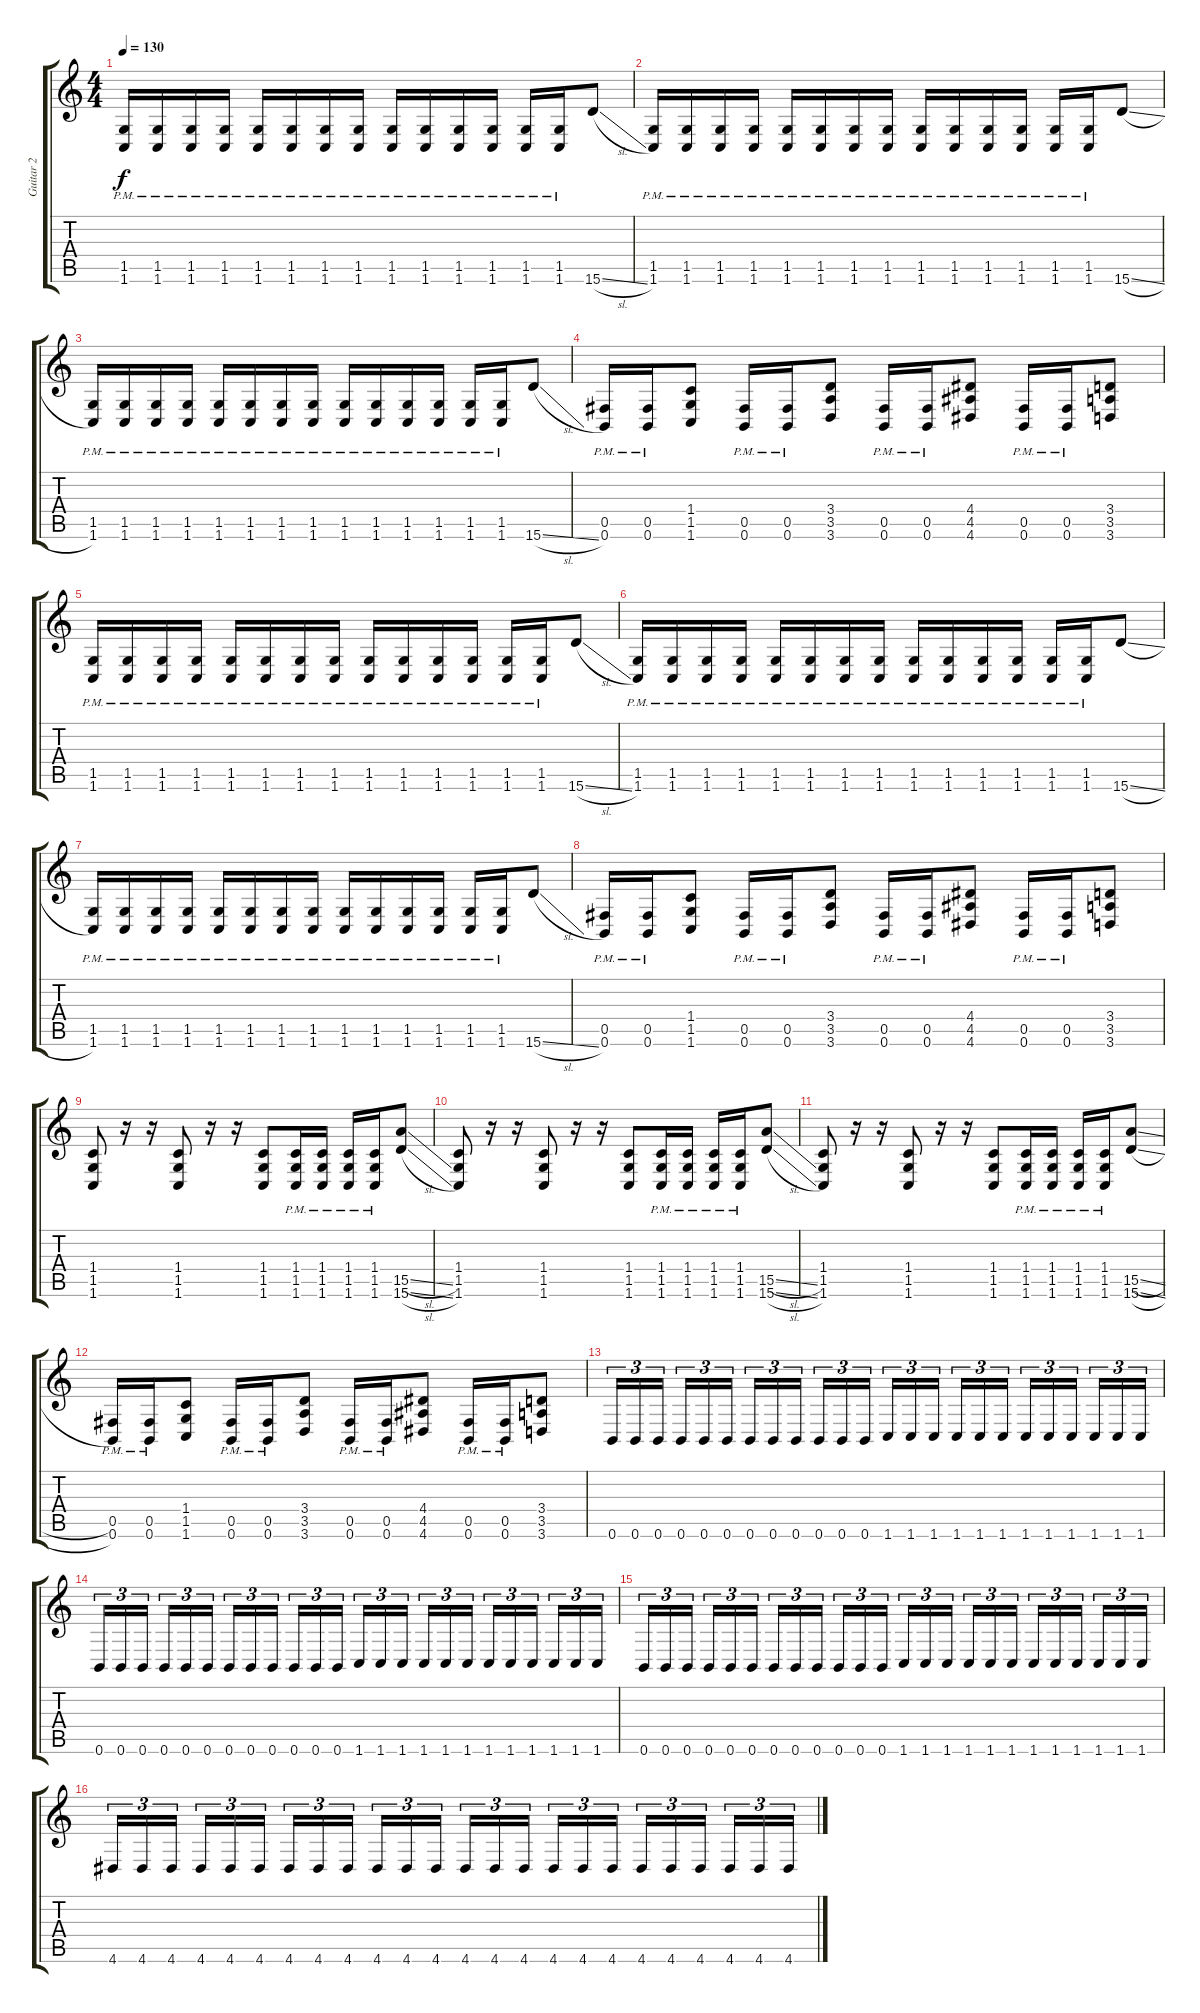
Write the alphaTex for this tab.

\track ("Guitar 2" "Guitar 2") {instrument overdrivenguitar}
\staff {score tabs}
\tuning (Db4 Ab3 E3 B2 Gb2 B1) {hide}
\ts (4 4)
\tempo 130
\clef g2
\ks c
(1.5{pm} 1.6{pm}).16{dy f} (1.5{pm} 1.6{pm}).16 (1.5{pm} 1.6{pm}).16 (1.5{pm} 1.6{pm}).16 (1.5{pm} 1.6{pm}).16 (1.5{pm} 1.6{pm}).16 (1.5{pm} 1.6{pm}).16 (1.5{pm} 1.6{pm}).16 (1.5{pm} 1.6{pm}).16 (1.5{pm} 1.6{pm}).16 (1.5{pm} 1.6{pm}).16 (1.5{pm} 1.6{pm}).16 (1.5{pm} 1.6{pm}).16 (1.5{pm} 1.6{pm}).16 15.6{sl}.8 |
(1.5{pm} 1.6{pm}).16 (1.5{pm} 1.6{pm}).16 (1.5{pm} 1.6{pm}).16 (1.5{pm} 1.6{pm}).16 (1.5{pm} 1.6{pm}).16 (1.5{pm} 1.6{pm}).16 (1.5{pm} 1.6{pm}).16 (1.5{pm} 1.6{pm}).16 (1.5{pm} 1.6{pm}).16 (1.5{pm} 1.6{pm}).16 (1.5{pm} 1.6{pm}).16 (1.5{pm} 1.6{pm}).16 (1.5{pm} 1.6{pm}).16 (1.5{pm} 1.6{pm}).16 15.6{sl}.8 |
(1.5{pm} 1.6{pm}).16 (1.5{pm} 1.6{pm}).16 (1.5{pm} 1.6{pm}).16 (1.5{pm} 1.6{pm}).16 (1.5{pm} 1.6{pm}).16 (1.5{pm} 1.6{pm}).16 (1.5{pm} 1.6{pm}).16 (1.5{pm} 1.6{pm}).16 (1.5{pm} 1.6{pm}).16 (1.5{pm} 1.6{pm}).16 (1.5{pm} 1.6{pm}).16 (1.5{pm} 1.6{pm}).16 (1.5{pm} 1.6{pm}).16 (1.5{pm} 1.6{pm}).16 15.6{sl}.8 |
(0.5{pm} 0.6{pm}).16 (0.5{pm} 0.6{pm}).16 (1.4 1.5 1.6).8 (0.5{pm} 0.6{pm}).16 (0.5{pm} 0.6{pm}).16 (3.4 3.5 3.6).8 (0.5{pm} 0.6{pm}).16 (0.5{pm} 0.6{pm}).16 (4.4 4.5 4.6).8 (0.5{pm} 0.6{pm}).16 (0.5{pm} 0.6{pm}).16 (3.4 3.5 3.6).8 |
(1.5{pm} 1.6{pm}).16 (1.5{pm} 1.6{pm}).16 (1.5{pm} 1.6{pm}).16 (1.5{pm} 1.6{pm}).16 (1.5{pm} 1.6{pm}).16 (1.5{pm} 1.6{pm}).16 (1.5{pm} 1.6{pm}).16 (1.5{pm} 1.6{pm}).16 (1.5{pm} 1.6{pm}).16 (1.5{pm} 1.6{pm}).16 (1.5{pm} 1.6{pm}).16 (1.5{pm} 1.6{pm}).16 (1.5{pm} 1.6{pm}).16 (1.5{pm} 1.6{pm}).16 15.6{sl}.8 |
(1.5{pm} 1.6{pm}).16 (1.5{pm} 1.6{pm}).16 (1.5{pm} 1.6{pm}).16 (1.5{pm} 1.6{pm}).16 (1.5{pm} 1.6{pm}).16 (1.5{pm} 1.6{pm}).16 (1.5{pm} 1.6{pm}).16 (1.5{pm} 1.6{pm}).16 (1.5{pm} 1.6{pm}).16 (1.5{pm} 1.6{pm}).16 (1.5{pm} 1.6{pm}).16 (1.5{pm} 1.6{pm}).16 (1.5{pm} 1.6{pm}).16 (1.5{pm} 1.6{pm}).16 15.6{sl}.8 |
(1.5{pm} 1.6{pm}).16 (1.5{pm} 1.6{pm}).16 (1.5{pm} 1.6{pm}).16 (1.5{pm} 1.6{pm}).16 (1.5{pm} 1.6{pm}).16 (1.5{pm} 1.6{pm}).16 (1.5{pm} 1.6{pm}).16 (1.5{pm} 1.6{pm}).16 (1.5{pm} 1.6{pm}).16 (1.5{pm} 1.6{pm}).16 (1.5{pm} 1.6{pm}).16 (1.5{pm} 1.6{pm}).16 (1.5{pm} 1.6{pm}).16 (1.5{pm} 1.6{pm}).16 15.6{sl}.8 |
(0.5{pm} 0.6{pm}).16 (0.5{pm} 0.6{pm}).16 (1.4 1.5 1.6).8 (0.5{pm} 0.6{pm}).16 (0.5{pm} 0.6{pm}).16 (3.4 3.5 3.6).8 (0.5{pm} 0.6{pm}).16 (0.5{pm} 0.6{pm}).16 (4.4 4.5 4.6).8 (0.5{pm} 0.6{pm}).16 (0.5{pm} 0.6{pm}).16 (3.4 3.5 3.6).8 |
(1.4 1.5 1.6).8 r.16 r.16 (1.4 1.5 1.6).8 r.16 r.16 (1.4 1.5 1.6).8 (1.4{pm} 1.5{pm} 1.6{pm}).16 (1.4{pm} 1.5{pm} 1.6{pm}).16 (1.4{pm} 1.5{pm} 1.6{pm}).16 (1.4{pm} 1.5{pm} 1.6{pm}).16 (15.5{sl} 15.6{sl}).8 |
(1.4 1.5 1.6).8 r.16 r.16 (1.4 1.5 1.6).8 r.16 r.16 (1.4 1.5 1.6).8 (1.4{pm} 1.5{pm} 1.6{pm}).16 (1.4{pm} 1.5{pm} 1.6{pm}).16 (1.4{pm} 1.5{pm} 1.6{pm}).16 (1.4{pm} 1.5{pm} 1.6{pm}).16 (15.5{sl} 15.6{sl}).8 |
(1.4 1.5 1.6).8 r.16 r.16 (1.4 1.5 1.6).8 r.16 r.16 (1.4 1.5 1.6).8 (1.4{pm} 1.5{pm} 1.6{pm}).16 (1.4{pm} 1.5{pm} 1.6{pm}).16 (1.4{pm} 1.5{pm} 1.6{pm}).16 (1.4{pm} 1.5{pm} 1.6{pm}).16 (15.5{sl} 15.6{sl}).8 |
(0.5{pm} 0.6{pm}).16 (0.5{pm} 0.6{pm}).16 (1.4 1.5 1.6).8 (0.5{pm} 0.6{pm}).16 (0.5{pm} 0.6{pm}).16 (3.4 3.5 3.6).8 (0.5{pm} 0.6{pm}).16 (0.5{pm} 0.6{pm}).16 (4.4 4.5 4.6).8 (0.5{pm} 0.6{pm}).16 (0.5{pm} 0.6{pm}).16 (3.4 3.5 3.6).8 |
0.6.16{tu (3 2)} 0.6.16{tu (3 2)} 0.6.16{tu (3 2) beam splitsecondary} 0.6.16{tu (3 2)} 0.6.16{tu (3 2)} 0.6.16{tu (3 2)} 0.6.16{tu (3 2)} 0.6.16{tu (3 2)} 0.6.16{tu (3 2) beam splitsecondary} 0.6.16{tu (3 2)} 0.6.16{tu (3 2)} 0.6.16{tu (3 2)} 1.6.16{tu (3 2)} 1.6.16{tu (3 2)} 1.6.16{tu (3 2) beam splitsecondary} 1.6.16{tu (3 2)} 1.6.16{tu (3 2)} 1.6.16{tu (3 2)} 1.6.16{tu (3 2)} 1.6.16{tu (3 2)} 1.6.16{tu (3 2) beam splitsecondary} 1.6.16{tu (3 2)} 1.6.16{tu (3 2)} 1.6.16{tu (3 2)} |
0.6.16{tu (3 2)} 0.6.16{tu (3 2)} 0.6.16{tu (3 2) beam splitsecondary} 0.6.16{tu (3 2)} 0.6.16{tu (3 2)} 0.6.16{tu (3 2)} 0.6.16{tu (3 2)} 0.6.16{tu (3 2)} 0.6.16{tu (3 2) beam splitsecondary} 0.6.16{tu (3 2)} 0.6.16{tu (3 2)} 0.6.16{tu (3 2)} 1.6.16{tu (3 2)} 1.6.16{tu (3 2)} 1.6.16{tu (3 2) beam splitsecondary} 1.6.16{tu (3 2)} 1.6.16{tu (3 2)} 1.6.16{tu (3 2)} 1.6.16{tu (3 2)} 1.6.16{tu (3 2)} 1.6.16{tu (3 2) beam splitsecondary} 1.6.16{tu (3 2)} 1.6.16{tu (3 2)} 1.6.16{tu (3 2)} |
0.6.16{tu (3 2)} 0.6.16{tu (3 2)} 0.6.16{tu (3 2) beam splitsecondary} 0.6.16{tu (3 2)} 0.6.16{tu (3 2)} 0.6.16{tu (3 2)} 0.6.16{tu (3 2)} 0.6.16{tu (3 2)} 0.6.16{tu (3 2) beam splitsecondary} 0.6.16{tu (3 2)} 0.6.16{tu (3 2)} 0.6.16{tu (3 2)} 1.6.16{tu (3 2)} 1.6.16{tu (3 2)} 1.6.16{tu (3 2) beam splitsecondary} 1.6.16{tu (3 2)} 1.6.16{tu (3 2)} 1.6.16{tu (3 2)} 1.6.16{tu (3 2)} 1.6.16{tu (3 2)} 1.6.16{tu (3 2) beam splitsecondary} 1.6.16{tu (3 2)} 1.6.16{tu (3 2)} 1.6.16{tu (3 2)} |
4.6.16{tu (3 2)} 4.6.16{tu (3 2)} 4.6.16{tu (3 2) beam splitsecondary} 4.6.16{tu (3 2)} 4.6.16{tu (3 2)} 4.6.16{tu (3 2)} 4.6.16{tu (3 2)} 4.6.16{tu (3 2)} 4.6.16{tu (3 2) beam splitsecondary} 4.6.16{tu (3 2)} 4.6.16{tu (3 2)} 4.6.16{tu (3 2)} 4.6.16{tu (3 2)} 4.6.16{tu (3 2)} 4.6.16{tu (3 2) beam splitsecondary} 4.6.16{tu (3 2)} 4.6.16{tu (3 2)} 4.6.16{tu (3 2)} 4.6.16{tu (3 2)} 4.6.16{tu (3 2)} 4.6.16{tu (3 2) beam splitsecondary} 4.6.16{tu (3 2)} 4.6.16{tu (3 2)} 4.6.16{tu (3 2)}
